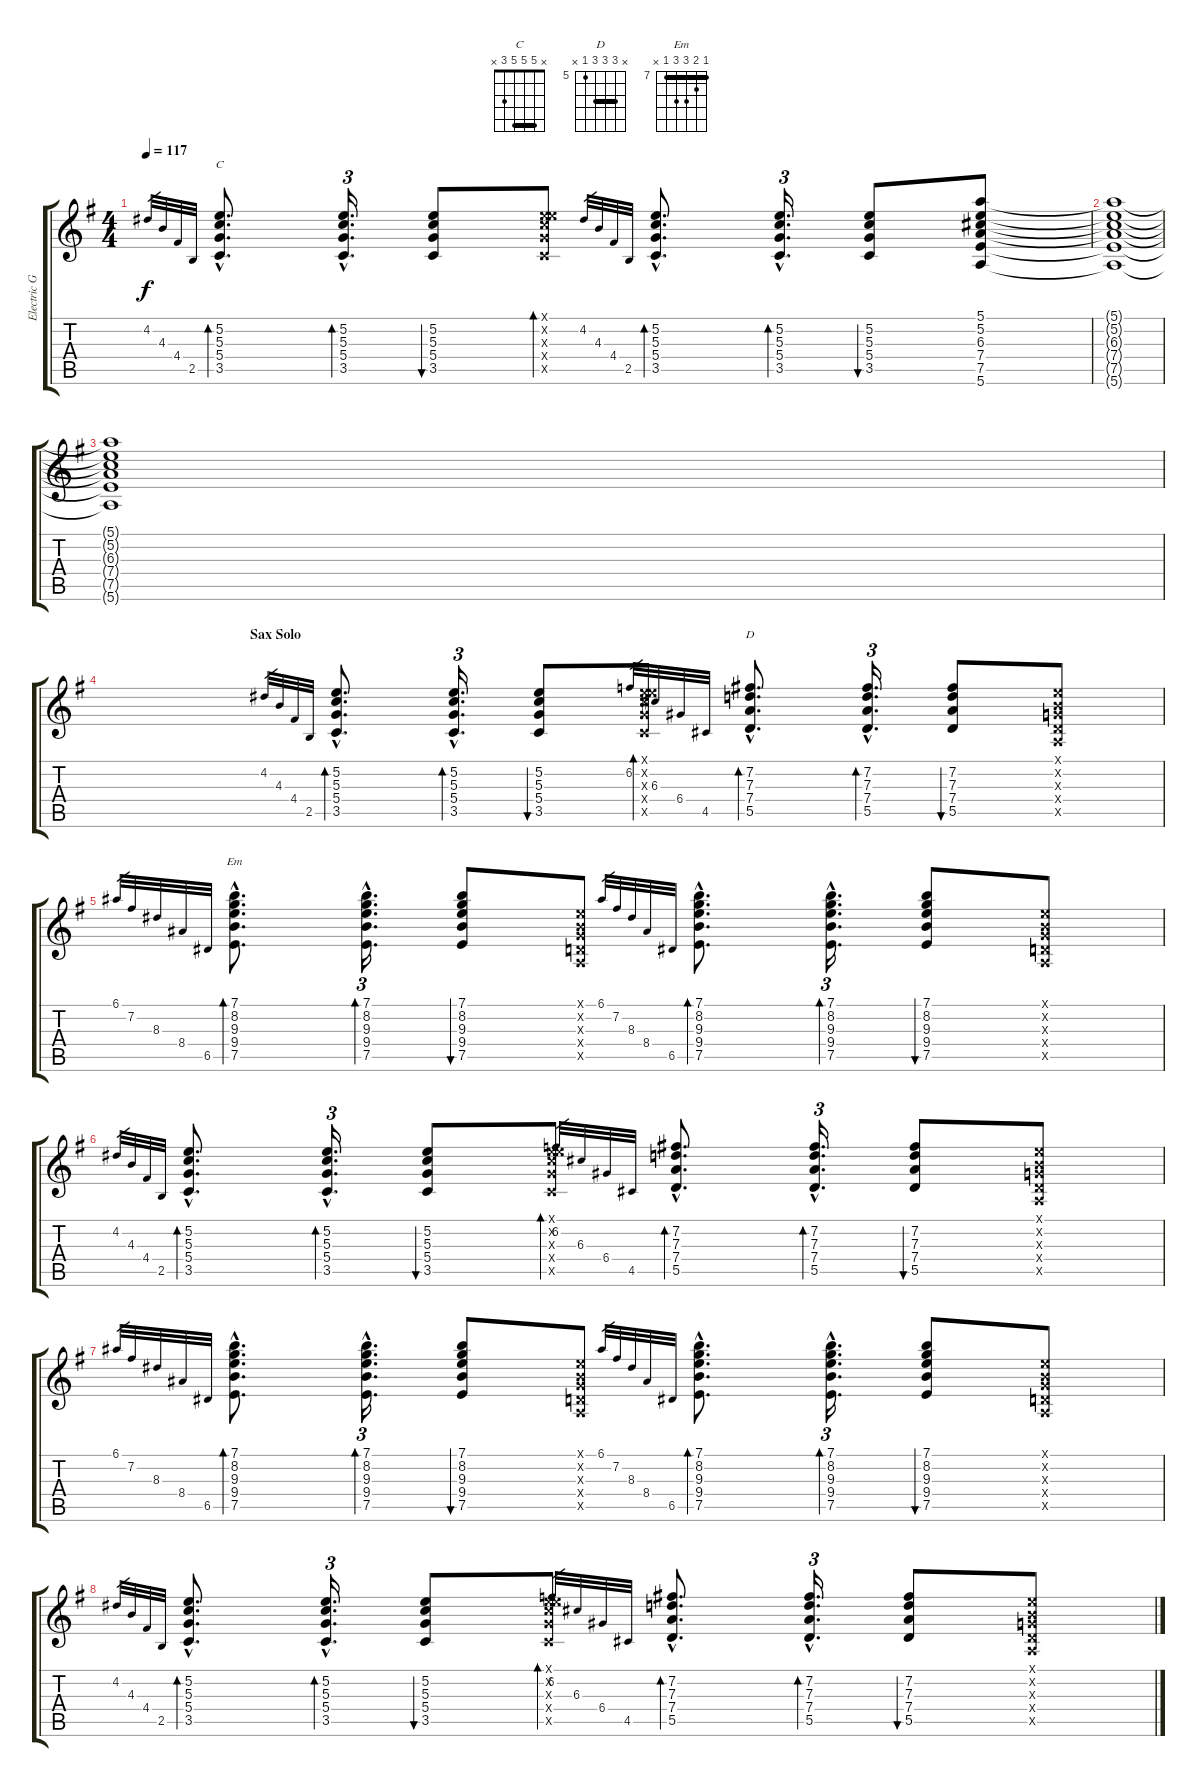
\track ("Electric Guitar" "Electric G") {instrument electricguitarjazz}
\staff {score tabs}
\tuning (E4 B3 G3 D3 A2 E2) {hide}
\chord ("C" x 5 5 5 3 x) {barre 5}
\chord ("D" x 7 7 7 5 x) {firstfret 5 barre 7}
\chord ("Em" 7 8 9 9 7 x) {firstfret 7 barre 7}
\ts (4 4)
\tempo 117
\clef g2
\ks g
4.2.32{gr dy f} 4.3.32{gr} 4.4.32{gr} 2.5.32{gr} (5.2{hac} 5.3{hac} 5.4{hac} 3.5{hac}).8{d bd 30 ch "C"} (5.2{hac} 5.3{hac} 5.4{hac} 3.5{hac}).16{d tu (3 2) bd 30} (5.2 5.3 5.4 3.5).8{bu 30} (0.1{x} 5.2{x} 5.3{x} 5.4{x} 3.5{x}).8{bd 30} 4.2.32{gr} 4.3.32{gr} 4.4.32{gr} 2.5.32{gr} (5.2{hac} 5.3{hac} 5.4{hac} 3.5{hac}).8{d bd 30} (5.2{hac} 5.3{hac} 5.4{hac} 3.5{hac}).16{d tu (3 2) bd 30} (5.2 5.3 5.4 3.5).8{bu 30} (5.1 5.2 6.3 7.4 7.5 5.6).8 |
(5.1{t} 5.2{t} 6.3{t} 7.4{t} 7.5{t} 5.6{t}).1 |
(5.1{t} 5.2{t} 6.3{t} 7.4{t} 7.5{t} 5.6{t}).1 |
\section ("" "Sax Solo")
4.2.32{gr} 4.3.32{gr} 4.4.32{gr} 2.5.32{gr} (5.2{hac} 5.3{hac} 5.4{hac} 3.5{hac}).8{d bd 30} (5.2{hac} 5.3{hac} 5.4{hac} 3.5{hac}).16{d tu (3 2) bd 30} (5.2 5.3 5.4 3.5).8{bu 30} (0.1{x} 5.2{x} 5.3{x} 5.4{x} 3.5{x}).8{bd 30} 6.2.32{gr} 6.3.32{gr} 6.4.32{gr} 4.5.32{gr} (7.2{hac} 7.3{hac} 7.4{hac} 5.5{hac}).8{d bd 30 ch "D"} (7.2{hac} 7.3{hac} 7.4{hac} 5.5{hac}).16{d tu (3 2) bd 30} (7.2 7.3 7.4 5.5).8{bu 30} (0.1{x} 0.2{x} 0.3{x} 0.4{x} 0.5{x}).8 |
6.1.32{gr} 7.2.32{gr} 8.3.32{gr} 8.4.32{gr} 6.5.32{gr} (7.1{hac} 8.2{hac} 9.3{hac} 9.4{hac} 7.5{hac}).8{d bd 30 ch "Em"} (7.1{hac} 8.2{hac} 9.3{hac} 9.4{hac} 7.5{hac}).16{d tu (3 2) bd 30} (7.1 8.2 9.3 9.4 7.5).8{bu 30} (0.1{x} 0.2{x} 0.3{x} 0.4{x} 0.5{x}).8 6.1.32{gr} 7.2.32{gr} 8.3.32{gr} 8.4.32{gr} 6.5.32{gr} (7.1{hac} 8.2{hac} 9.3{hac} 9.4{hac} 7.5{hac}).8{d bd 30} (7.1{hac} 8.2{hac} 9.3{hac} 9.4{hac} 7.5{hac}).16{d tu (3 2) bd 30} (7.1 8.2 9.3 9.4 7.5).8{bu 30} (0.1{x} 0.2{x} 0.3{x} 0.4{x} 0.5{x}).8 |
4.2.32{gr} 4.3.32{gr} 4.4.32{gr} 2.5.32{gr} (5.2{hac} 5.3{hac} 5.4{hac} 3.5{hac}).8{d bd 30} (5.2{hac} 5.3{hac} 5.4{hac} 3.5{hac}).16{d tu (3 2) bd 30} (5.2 5.3 5.4 3.5).8{bu 30} (0.1{x} 5.2{x} 5.3{x} 5.4{x} 3.5{x}).8{bd 30} 6.2.32{gr} 6.3.32{gr} 6.4.32{gr} 4.5.32{gr} (7.2{hac} 7.3{hac} 7.4{hac} 5.5{hac}).8{d bd 30} (7.2{hac} 7.3{hac} 7.4{hac} 5.5{hac}).16{d tu (3 2) bd 30} (7.2 7.3 7.4 5.5).8{bu 30} (0.1{x} 0.2{x} 0.3{x} 0.4{x} 0.5{x}).8 |
6.1.32{gr} 7.2.32{gr} 8.3.32{gr} 8.4.32{gr} 6.5.32{gr} (7.1{hac} 8.2{hac} 9.3{hac} 9.4{hac} 7.5{hac}).8{d bd 30} (7.1{hac} 8.2{hac} 9.3{hac} 9.4{hac} 7.5{hac}).16{d tu (3 2) bd 30} (7.1 8.2 9.3 9.4 7.5).8{bu 30} (0.1{x} 0.2{x} 0.3{x} 0.4{x} 0.5{x}).8 6.1.32{gr} 7.2.32{gr} 8.3.32{gr} 8.4.32{gr} 6.5.32{gr} (7.1{hac} 8.2{hac} 9.3{hac} 9.4{hac} 7.5{hac}).8{d bd 30} (7.1{hac} 8.2{hac} 9.3{hac} 9.4{hac} 7.5{hac}).16{d tu (3 2) bd 30} (7.1 8.2 9.3 9.4 7.5).8{bu 30} (0.1{x} 0.2{x} 0.3{x} 0.4{x} 0.5{x}).8 |
4.2.32{gr} 4.3.32{gr} 4.4.32{gr} 2.5.32{gr} (5.2{hac} 5.3{hac} 5.4{hac} 3.5{hac}).8{d bd 30} (5.2{hac} 5.3{hac} 5.4{hac} 3.5{hac}).16{d tu (3 2) bd 30} (5.2 5.3 5.4 3.5).8{bu 30} (0.1{x} 5.2{x} 5.3{x} 5.4{x} 3.5{x}).8{bd 30} 6.2.32{gr} 6.3.32{gr} 6.4.32{gr} 4.5.32{gr} (7.2{hac} 7.3{hac} 7.4{hac} 5.5{hac}).8{d bd 30} (7.2{hac} 7.3{hac} 7.4{hac} 5.5{hac}).16{d tu (3 2) bd 30} (7.2 7.3 7.4 5.5).8{bu 30} (0.1{x} 0.2{x} 0.3{x} 0.4{x} 0.5{x}).8
